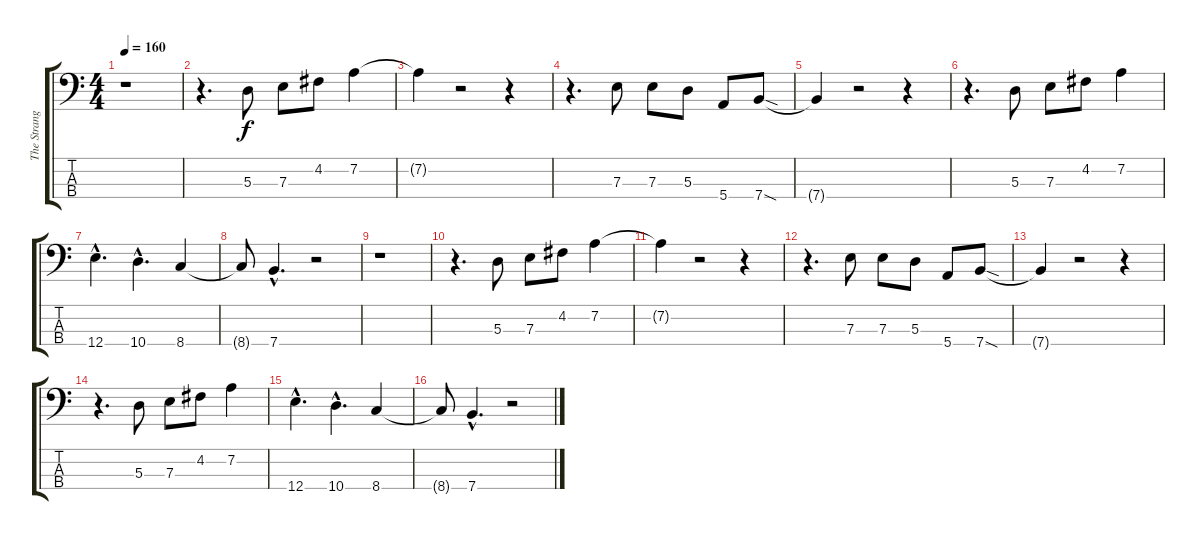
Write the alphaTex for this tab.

\track ("The Strange man (Bass)" "The Strang") {instrument electricbassfinger}
\staff {score tabs}
\tuning (G2 D2 A1 E1) {hide}
\ts (4 4)
\tempo 160
\clef f4
\ks c
r.1{dy f instrument electricbassfinger} |
r.4{d} 5.3.8 7.3.8 4.2.8 7.2.4 |
7.2{t}.4 r.2 r.4 |
r.4{d} 7.3.8 7.3.8 5.3.8 5.4.8 7.4{sod}.8 |
7.4{t}.4 r.2 r.4 |
r.4{d} 5.3.8 7.3.8 4.2.8 7.2.4 |
12.4{hac}.4{d} 10.4{hac}.4{d} 8.4.4 |
8.4{t}.8 7.4{hac}.4{d} r.2 |
r.1 |
r.4{d} 5.3.8 7.3.8 4.2.8 7.2.4 |
7.2{t}.4 r.2 r.4 |
r.4{d} 7.3.8 7.3.8 5.3.8 5.4.8 7.4{sod}.8 |
7.4{t}.4 r.2 r.4 |
r.4{d} 5.3.8 7.3.8 4.2.8 7.2.4 |
12.4{hac}.4{d} 10.4{hac}.4{d} 8.4.4 |
8.4{t}.8 7.4{hac}.4{d} r.2
